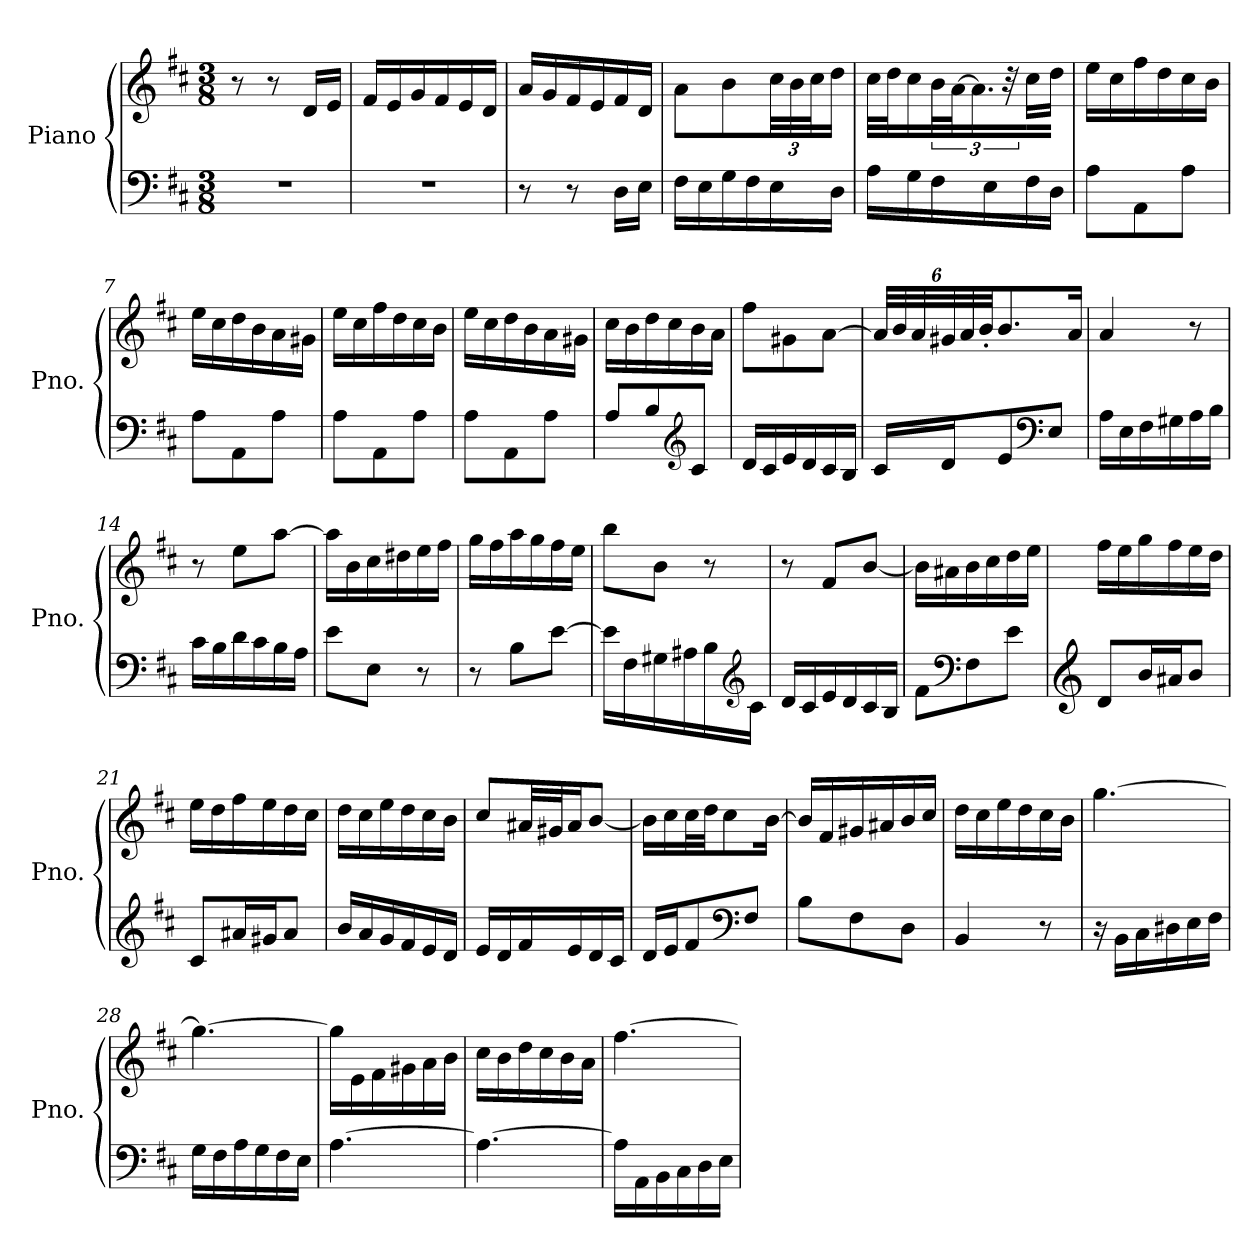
**kern	**kern
*part2	*part1
*staff2	*staff1
*I"Piano	*I"Piano
*I'Pno.	*I'Pno.
*clefF4	*clefG2
*k[f#c#]	*k[f#c#]
*M3/8	*M3/8
*MM90	*MM90
=1	=1
4.r	8r
.	8r
.	16d/LL
.	16e/JJ
=2	=2
4.r	16f#/LL
.	16e/
.	16g/
.	16f#/
.	16e/
.	16d/JJ
=3	=3
8r	16a/LL
.	16g/
8r	16f#/
.	16e/
16D\LL	16f#/
16E\JJ	16d/JJ
=4	=4
16F#\LL	8a\L
16E\	.
16G\	8b\
16F#\	.
*	*Xbrackettup
16E\	48cc#\LL
.	48b\
.	48cc#\J
16D\JJ	16dd\JJ
=5	=5
16A\LL	32cc#\LLL
.	32dd\J
16G\	16cc#\
*	*brackettup
16F#\	48b\L
.	[48a\J
.	24.a\JJ]
16E\	.
.	48r
16F#\	16cc#\LL
16D\JJ	16dd\JJ
!!LO:LB:g=z
=6	=6
8A\L	16ee\LL
.	16cc#\
8AA\	16ff#\
.	16dd\
8A\J	16cc#\
.	16b\JJ
=7	=7
8A\L	16ee\LL
.	16cc#\
8AA\	16dd\
.	16b\
8A\J	16a\
.	16g#X\JJ
=8	=8
8A\L	16ee\LL
.	16cc#\
8AA\	16ff#\
.	16dd\
8A\J	16cc#\
.	16b\JJ
=9	=9
8A\L	16ee\LL
.	16cc#\
8AA\	16dd\
.	16b\
8A\J	16a\
.	16g#X\JJ
=10	=10
8A/L	16cc#\LL
.	16b\
8B/	16dd\
.	16cc#\
*clefG2	*
8c#/J	16b\
.	16a\JJ
!!LO:LB:g=z
=11	=11
16d/LL	8ff#\L
16c#/	.
16e/	8g#X\
16d/	.
16c#/	[8a\J
16B/JJ	.
=12	=12
*	*Xbrackettup
16c#/LL	48a/LLL]
.	48b/
.	48a/
16d/J	48g#X/
.	48a/
.	48b'/JJ
8e/	8.b/
*clefF4	*
8E/J	.
.	16a/Jk
=13	=13
16A\LL	4a/
16E\	.
16F#\	.
16G#X\	.
16A\	8r
16B\JJ	.
=14	=14
16c#\LL	8r
16B\	.
16d\	8ee\L
16c#\	.
16B\	[8aa\J
16A\JJ	.
=15	=15
8e\L	16aa\LL]
.	16b\
8E\J	16cc#\
.	16dd#X\
8r	16ee\
.	16ff#\JJ
!!LO:LB:g=z
=16	=16
8r	16gg\LL
.	16ff#\
8B\L	16aa\
.	16gg\
[8e\J	16ff#\
.	16ee\JJ
=17	=17
16e\LL]	8bb\L
16F#\	.
16G#X\	8b\J
16A#X\	.
16B\	8r
*clefG2	*
16c#\JJ	.
=18	=18
16d/LL	8r
16c#/	.
16e/	8f#/L
16d/	.
16c#/	[8b/J
16B/JJ	.
=19	=19
8f#\L	16b\LL]
.	16a#X\
*clefF4	*
8F#\	16b\
.	16cc#\
8e\J	16dd\
.	16ee\JJ
=20	=20
*clefG2	*
8d/L	16ff#\LL
.	16ee\
16b/L	16gg\
16a#X/J	16ff#\
8b/J	16ee\
.	16dd\JJ
!!LO:LB:g=z
=21	=21
8c#/L	16ee\LL
.	16dd\
16a#X/L	16ff#\
16g#X/J	16ee\
8a#/J	16dd\
.	16cc#\JJ
=22	=22
16b/LL	16dd\LL
16a/	16cc#\
16g/	16ee\
16f#/	16dd\
16e/	16cc#\
16d/JJ	16b\JJ
=23	=23
16e/LL	8cc#/L
16d/	.
16f#/	32a#X/LL
.	32g#X/J
16e/	16a#/J
16d/	[8b/J
16c#/JJ	.
=24	=24
16d/LL	16b\LL]
16e/J	16cc#\
8f#/	32cc#\L
.	32dd\JJ
.	8cc#\
*clefF4	*
8F#/J	.
.	[16b\Jk
=25	=25
8B\L	16b/LL]
.	16f#/
8F#\	16g#X/
.	16a#X/
8D\J	16b/
.	16cc#/JJ
!!LO:LB:g=z
=26	=26
4BB/	16dd\LL
.	16cc#\
.	16ee\
.	16dd\
8r	16cc#\
.	16b\JJ
=27	=27
16r	[4.gg\
16BB\LL	.
16C#\	.
16D#X\	.
16E\	.
16F#\JJ	.
=28	=28
16G\LL	4.gg\_
16F#\	.
16A\	.
16G\	.
16F#\	.
16E\JJ	.
=29	=29
[4.A\	16gg\LL]
.	16e\
.	16f#\
.	16g#X\
.	16a\
.	16b\JJ
=30	=30
4.A\_	16cc#\LL
.	16b\
.	16dd\
.	16cc#\
.	16b\
.	16a\JJ
=31	=31
16A\LL]	[4.ff#\
16AA\	.
16BB\	.
16C#\	.
16D\	.
16E\JJ	.
=	=
*-	*-
